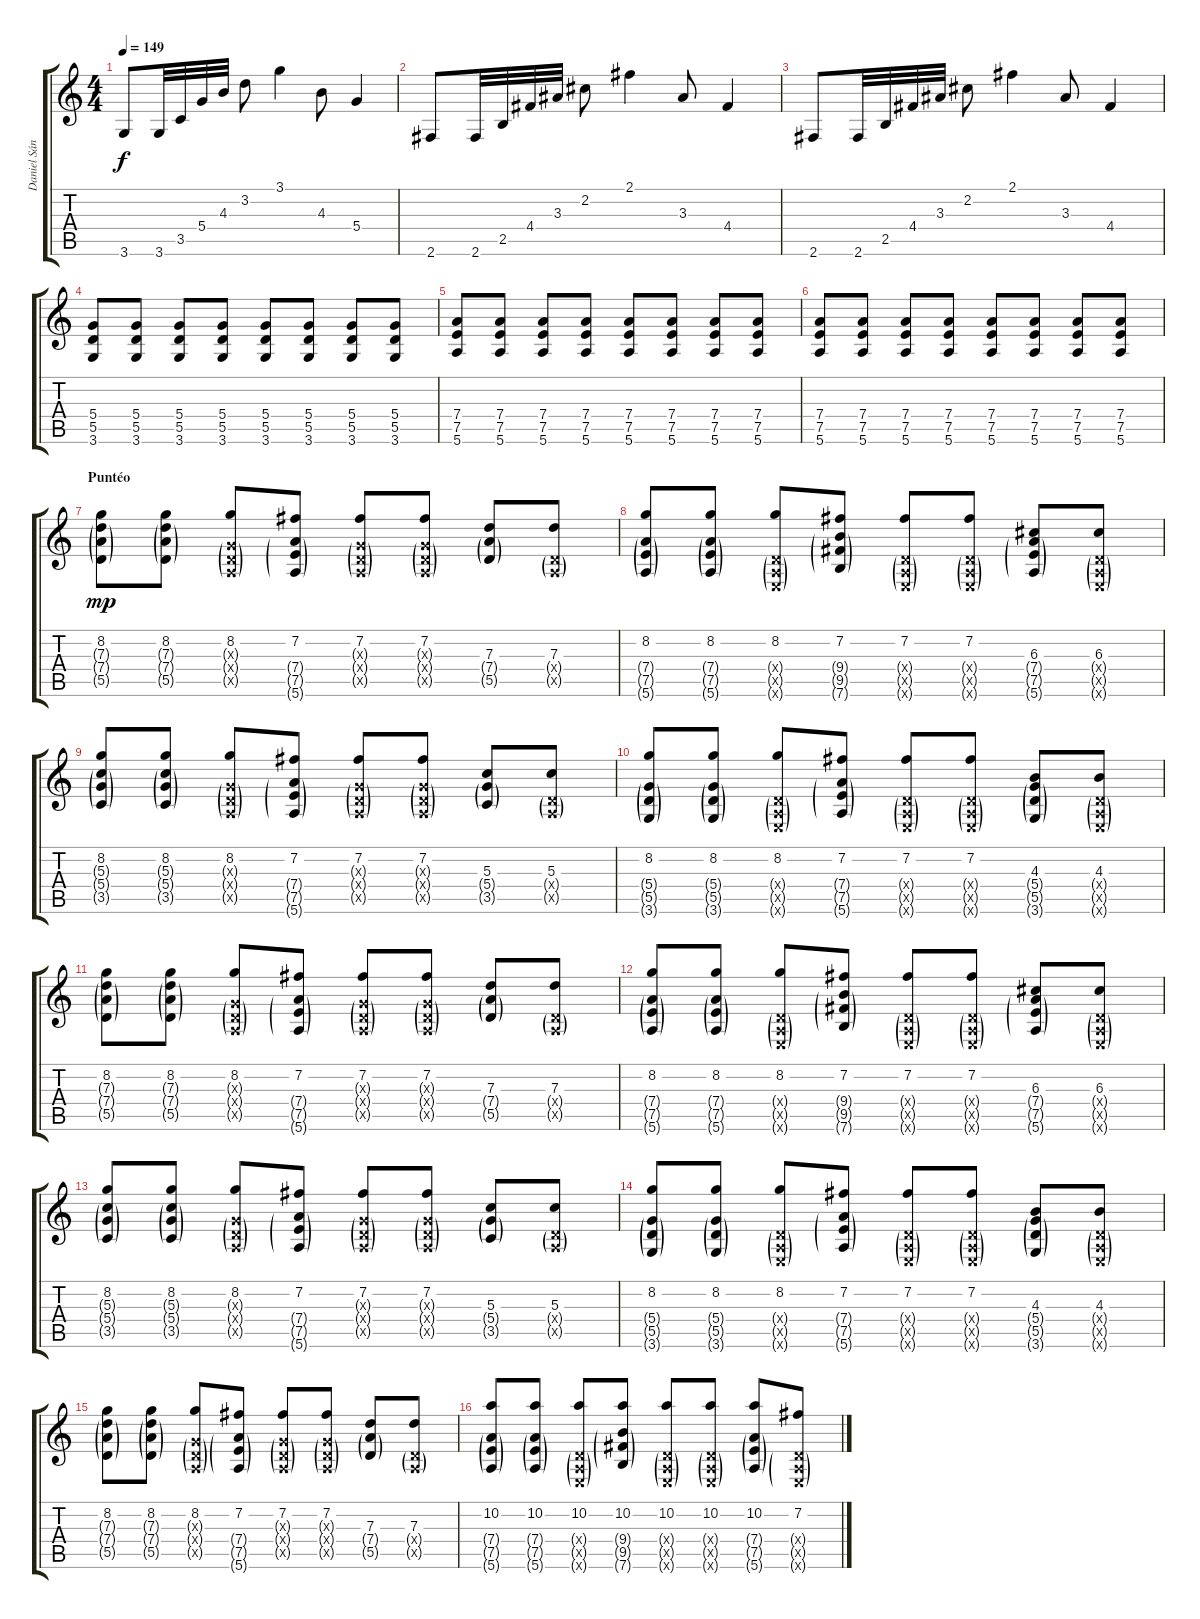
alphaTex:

\track ("Daniel Sánchez" "Daniel Sán") {instrument overdrivenguitar}
\staff {score tabs}
\tuning (E4 B3 G3 D3 A2 E2) {hide}
\ts (4 4)
\tempo 149
\clef g2
\ks c
3.6.8{dy f} 3.6.32 3.5.32 5.4.32 4.3.32 3.2.8 3.1.4 4.3.8 5.4.4 |
2.6.8 2.6.32 2.5.32 4.4.32 3.3.32 2.2.8 2.1.4 3.3.8 4.4.4 |
2.6.8 2.6.32 2.5.32 4.4.32 3.3.32 2.2.8 2.1.4 3.3.8 4.4.4 |
(5.4 5.5 3.6).8{instrument overdrivenguitar} (5.4 5.5 3.6).8 (5.4 5.5 3.6).8 (5.4 5.5 3.6).8 (5.4 5.5 3.6).8 (5.4 5.5 3.6).8 (5.4 5.5 3.6).8 (5.4 5.5 3.6).8 |
(7.4 7.5 5.6).8 (7.4 7.5 5.6).8 (7.4 7.5 5.6).8 (7.4 7.5 5.6).8 (7.4 7.5 5.6).8 (7.4 7.5 5.6).8 (7.4 7.5 5.6).8 (7.4 7.5 5.6).8 |
(7.4 7.5 5.6).8 (7.4 7.5 5.6).8 (7.4 7.5 5.6).8 (7.4 7.5 5.6).8 (7.4 7.5 5.6).8 (7.4 7.5 5.6).8 (7.4 7.5 5.6).8 (7.4 7.5 5.6).8 |
\section ("" "Puntéo")
(8.2 7.3{g} 7.4{g} 5.5{g}).8{dy mp instrument distortionguitar} (8.2 7.3{g} 7.4{g} 5.5{g}).8 (8.2 0.3{g x} 0.4{g x} 0.5{g x}).8 (7.2 7.4{g} 7.5{g} 5.6{g}).8 (7.2 0.3{g x} 0.4{g x} 0.5{g x}).8 (7.2 0.3{g x} 0.4{g x} 0.5{g x}).8 (7.3 7.4{g} 5.5{g}).8 (7.3 0.4{g x} 0.5{g x}).8 |
(8.2 7.4{g} 7.5{g} 5.6{g}).8 (8.2 7.4{g} 7.5{g} 5.6{g}).8 (8.2 0.4{g x} 0.5{g x} 0.6{g x}).8 (7.2 9.4{g} 9.5{g} 7.6{g}).8 (7.2 0.4{g x} 0.5{g x} 0.6{g x}).8 (7.2 0.4{g x} 0.5{g x} 0.6{g x}).8 (6.3 7.4{g} 7.5{g} 5.6{g}).8 (6.3 0.4{g x} 0.5{g x} 0.6{g x}).8 |
(8.2 5.3{g} 5.4{g} 3.5{g}).8 (8.2 5.3{g} 5.4{g} 3.5{g}).8 (8.2 0.3{g x} 0.4{g x} 0.5{g x}).8 (7.2 7.4{g} 7.5{g} 5.6{g}).8 (7.2 0.3{g x} 0.4{g x} 0.5{g x}).8 (7.2 0.3{g x} 0.4{g x} 0.5{g x}).8 (5.3 5.4{g} 3.5{g}).8 (5.3 0.4{g x} 0.5{g x}).8 |
(8.2 5.4{g} 5.5{g} 3.6{g}).8 (8.2 5.4{g} 5.5{g} 3.6{g}).8 (8.2 0.4{g x} 0.5{g x} 0.6{g x}).8 (7.2 7.4{g} 7.5{g} 5.6{g}).8 (7.2 0.4{g x} 0.5{g x} 0.6{g x}).8 (7.2 0.4{g x} 0.5{g x} 0.6{g x}).8 (4.3 5.4{g} 5.5{g} 3.6{g}).8 (4.3 0.4{g x} 0.5{g x} 0.6{g x}).8 |
(8.2 7.3{g} 7.4{g} 5.5{g}).8 (8.2 7.3{g} 7.4{g} 5.5{g}).8 (8.2 0.3{g x} 0.4{g x} 0.5{g x}).8 (7.2 7.4{g} 7.5{g} 5.6{g}).8 (7.2 0.3{g x} 0.4{g x} 0.5{g x}).8 (7.2 0.3{g x} 0.4{g x} 0.5{g x}).8 (7.3 7.4{g} 5.5{g}).8 (7.3 0.4{g x} 0.5{g x}).8 |
(8.2 7.4{g} 7.5{g} 5.6{g}).8 (8.2 7.4{g} 7.5{g} 5.6{g}).8 (8.2 0.4{g x} 0.5{g x} 0.6{g x}).8 (7.2 9.4{g} 9.5{g} 7.6{g}).8 (7.2 0.4{g x} 0.5{g x} 0.6{g x}).8 (7.2 0.4{g x} 0.5{g x} 0.6{g x}).8 (6.3 7.4{g} 7.5{g} 5.6{g}).8 (6.3 0.4{g x} 0.5{g x} 0.6{g x}).8 |
(8.2 5.3{g} 5.4{g} 3.5{g}).8 (8.2 5.3{g} 5.4{g} 3.5{g}).8 (8.2 0.3{g x} 0.4{g x} 0.5{g x}).8 (7.2 7.4{g} 7.5{g} 5.6{g}).8 (7.2 0.3{g x} 0.4{g x} 0.5{g x}).8 (7.2 0.3{g x} 0.4{g x} 0.5{g x}).8 (5.3 5.4{g} 3.5{g}).8 (5.3 0.4{g x} 0.5{g x}).8 |
(8.2 5.4{g} 5.5{g} 3.6{g}).8 (8.2 5.4{g} 5.5{g} 3.6{g}).8 (8.2 0.4{g x} 0.5{g x} 0.6{g x}).8 (7.2 7.4{g} 7.5{g} 5.6{g}).8 (7.2 0.4{g x} 0.5{g x} 0.6{g x}).8 (7.2 0.4{g x} 0.5{g x} 0.6{g x}).8 (4.3 5.4{g} 5.5{g} 3.6{g}).8 (4.3 0.4{g x} 0.5{g x} 0.6{g x}).8 |
(8.2 7.3{g} 7.4{g} 5.5{g}).8 (8.2 7.3{g} 7.4{g} 5.5{g}).8 (8.2 0.3{g x} 0.4{g x} 0.5{g x}).8 (7.2 7.4{g} 7.5{g} 5.6{g}).8 (7.2 0.3{g x} 0.4{g x} 0.5{g x}).8 (7.2 0.3{g x} 0.4{g x} 0.5{g x}).8 (7.3 7.4{g} 5.5{g}).8 (7.3 0.4{g x} 0.5{g x}).8 |
(10.2 7.4{g} 7.5{g} 5.6{g}).8 (10.2 7.4{g} 7.5{g} 5.6{g}).8 (10.2 0.4{g x} 0.5{g x} 0.6{g x}).8 (10.2 9.4{g} 9.5{g} 7.6{g}).8 (10.2 0.4{g x} 0.5{g x} 0.6{g x}).8 (10.2 0.4{g x} 0.5{g x} 0.6{g x}).8 (10.2 7.4{g} 7.5{g} 5.6{g}).8 (7.2 0.4{g x} 0.5{g x} 0.6{g x}).8
